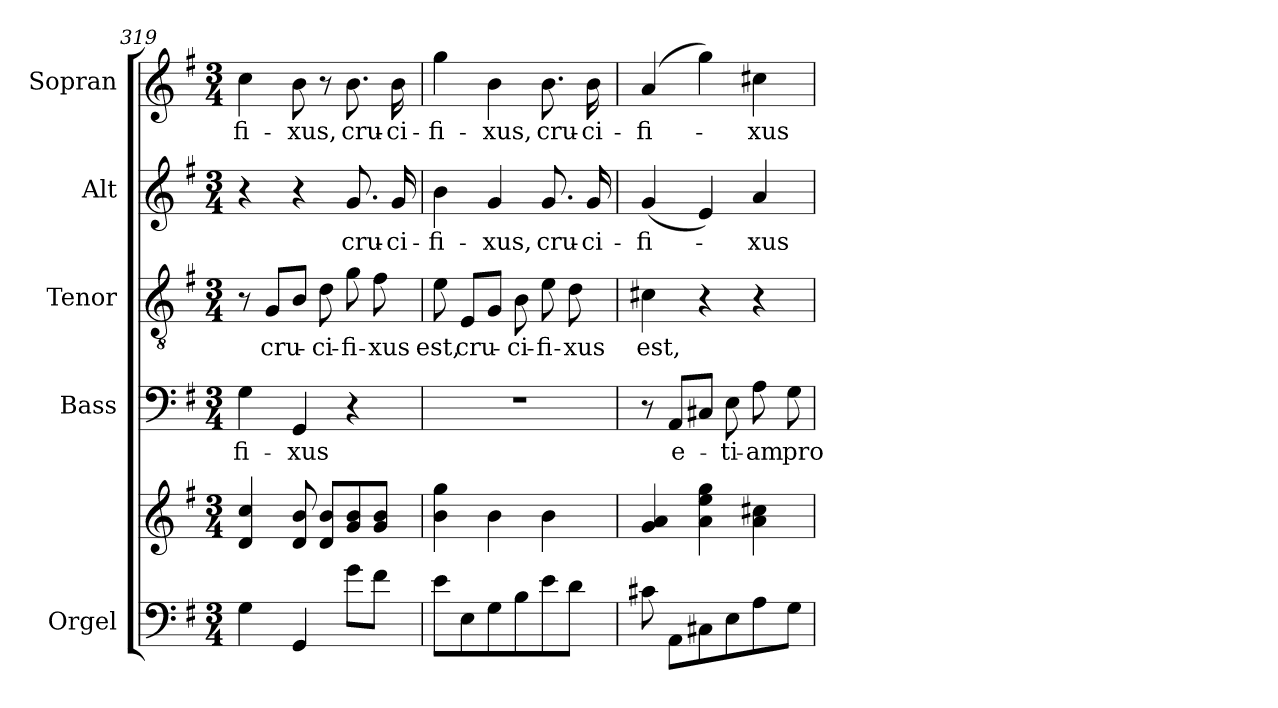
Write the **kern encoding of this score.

**kern	**kern	**kern	**text	**kern	**text	**kern	**text	**kern	**text
*part5	*part5	*part4	*part4	*part3	*part3	*part2	*part2	*part1	*part1
*staff6	*staff5	*staff4	*staff4	*staff3	*staff3	*staff2	*staff2	*staff1	*staff1
*I"Orgel	*	*I"Bass	*	*I"Tenor	*	*I"Alt	*	*I"Sopran	*
*I'Org.	*	*I'B	*	*I'T	*	*I'A	*	*I'S	*
*clefF4	*clefG2	*clefF4	*	*clefGv2	*	*clefG2	*	*clefG2	*
*k[f#]	*k[f#]	*k[f#]	*	*k[f#]	*	*k[f#]	*	*k[f#]	*
*G:	*G:	*G:	*	*G:	*	*G:	*	*G:	*
*M3/4	*M3/4	*M3/4	*	*M3/4	*	*M3/4	*	*M3/4	*
=319	=319	=319	=319	=319	=319	=319	=319	=319	=319
!	!	!	!LO:LY:b	!	!	!	!	!	!LO:LY:b
4G\	4d/ 4cc/	4G\	-fi-	8r	.	4r	.	4cc\	-fi-
!	!	!	!	!	!LO:LY:b	!	!	!	!
.	.	.	.	8G/L	cru-	.	.	.	.
!	!	!	!LO:LY:b	!	!	!	!	!	!LO:LY:b
4GG/	8d/ 8b/	4GG/	-xus	8B/J	.	4r	.	8b\	-xus,
!	!	!	!	!	!LO:LY:b	!	!	!	!
.	8d/ 8b/L	.	.	8d\	-ci-	.	.	8r	.
!	!	!	!	!	!LO:LY:b	!	!LO:LY:b	!	!LO:LY:b
8g\L	8g/ 8b/	4r	.	8g\	-fi-	8.g/	cru-	8.b\	cru-
!	!	!	!	!	!LO:LY:b	!	!	!	!
8f#\J	8g/ 8b/J	.	.	8f#\	-xus	.	.	.	.
!	!	!	!	!	!	!	!LO:LY:b	!	!LO:LY:b
.	.	.	.	.	.	16g/	-ci-	16b\	-ci-
=320	=320	=320	=320	=320	=320	=320	=320	=320	=320
!	!	!	!	!	!LO:LY:b	!	!LO:LY:b	!	!LO:LY:b
8e\L	4b\ 4gg\	2.r	.	8e\	est,	4b\	-fi-	4gg\	-fi-
!	!	!	!	!	!LO:LY:b	!	!	!	!
8E\	.	.	.	8E/L	cru-	.	.	.	.
!	!	!	!	!	!	!	!LO:LY:b	!	!LO:LY:b
8G\	4b\	.	.	8G/J	.	4g/	-xus,	4b\	-xus,
!	!	!	!	!	!LO:LY:b	!	!	!	!
8B\	.	.	.	8B\	-ci-	.	.	.	.
!	!	!	!	!	!LO:LY:b	!	!LO:LY:b	!	!LO:LY:b
8e\	4b\	.	.	8e\	-fi-	8.g/	cru-	8.b\	cru-
!	!	!	!	!	!LO:LY:b	!	!	!	!
8d\J	.	.	.	8d\	-xus	.	.	.	.
!	!	!	!	!	!	!	!LO:LY:b	!	!LO:LY:b
.	.	.	.	.	.	16g/	-ci-	16b\	-ci-
!!LO:LB:g=z
=321	=321	=321	=321	=321	=321	=321	=321	=321	=321
!	!	!	!	!	!LO:LY:b	!	!LO:LY:b	!	!LO:LY:b
8c#X\	4g/ 4a/	8r	.	4c#X\	est,	(<4g/	-fi-	(4a/	-fi-
!	!	!	!LO:LY:b	!	!	!	!	!	!
8AA\L	.	8AA/L	e-	.	.	.	.	.	.
8C#X\	4a\ 4ee\ 4gg\	8C#X/J	.	4r	.	4e/)	.	4gg\)	.
!	!	!	!LO:LY:b	!	!	!	!	!	!
8E\	.	8E\	-ti-	.	.	.	.	.	.
!	!	!	!LO:LY:b	!	!	!	!LO:LY:b	!	!LO:LY:b
8A\	4a\ 4cc#X\	8A\	-am	4r	.	4a/	-xus	4cc#X\	-xus
!	!	!	!LO:LY:b	!	!	!	!	!	!
8G\J	.	8G\	pro	.	.	.	.	.	.
=	=	=	=	=	=	=	=	=	=
*-	*-	*-	*-	*-	*-	*-	*-	*-	*-
